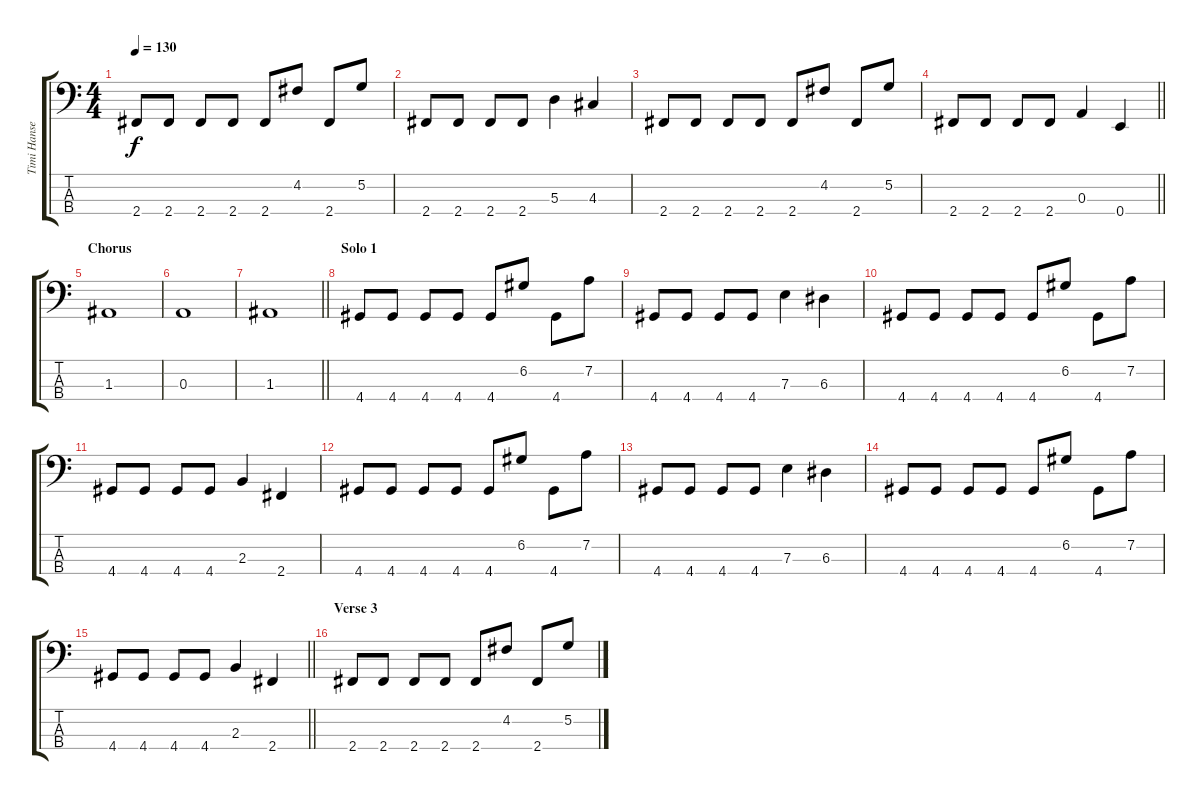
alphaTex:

\track ("Timi Hansen" "Timi Hanse") {instrument electricbasspick}
\staff {score tabs}
\tuning (G2 D2 A1 E1) {hide}
\ts (4 4)
\tempo 130
\clef f4
\ks c
2.4.8{dy f} 2.4.8 2.4.8 2.4.8 2.4.8 4.2.8 2.4.8 5.2.8 |
2.4.8 2.4.8 2.4.8 2.4.8 5.3.4 4.3.4 |
2.4.8 2.4.8 2.4.8 2.4.8 2.4.8 4.2.8 2.4.8 5.2.8 |
\barLineRight lightlight
2.4.8 2.4.8 2.4.8 2.4.8 0.3.4 0.4.4 |
\section ("" "Chorus")
1.3.1 |
0.3.1 |
\barLineRight lightlight
1.3.1 |
\section ("" "Solo 1")
4.4.8 4.4.8 4.4.8 4.4.8 4.4.8 6.2.8 4.4.8 7.2.8 |
4.4.8 4.4.8 4.4.8 4.4.8 7.3.4 6.3.4 |
4.4.8 4.4.8 4.4.8 4.4.8 4.4.8 6.2.8 4.4.8 7.2.8 |
4.4.8 4.4.8 4.4.8 4.4.8 2.3.4 2.4.4 |
4.4.8 4.4.8 4.4.8 4.4.8 4.4.8 6.2.8 4.4.8 7.2.8 |
4.4.8 4.4.8 4.4.8 4.4.8 7.3.4 6.3.4 |
4.4.8 4.4.8 4.4.8 4.4.8 4.4.8 6.2.8 4.4.8 7.2.8 |
\barLineRight lightlight
4.4.8 4.4.8 4.4.8 4.4.8 2.3.4 2.4.4 |
\section ("" "Verse 3")
2.4.8 2.4.8 2.4.8 2.4.8 2.4.8 4.2.8 2.4.8 5.2.8
